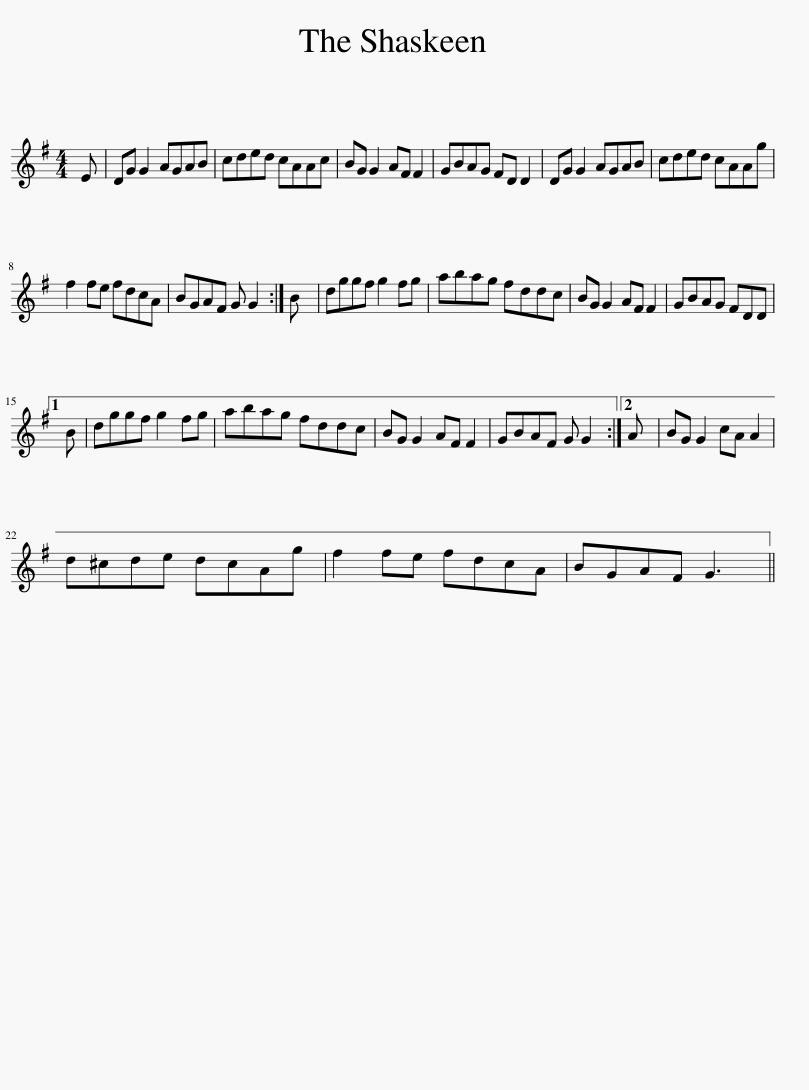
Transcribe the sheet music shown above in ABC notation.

X:1
L:1/8
M:4/4
I:linebreak $
K:G
V:1 treble
V:1
 E | DG G2 AGAB | cded cAAc | BG G2 AF F2 | GBAG FD D2 | %5
 DG G2 AGAB | cded cAAg |$ f2 fe fdcA | BGAF G G2 :| B | %10
 dggf g2 fg | abag fddc | BG G2 AF F2 | GBAG FDD |1$ B | %15
 dggf g2 fg | abag fddc | BG G2 AF F2 | GBAF G G2 :|2 A | %20
 BG G2 cA A2 |$ d^cde dcAg | f2 fe fdcA | BGAF G3 || %24
